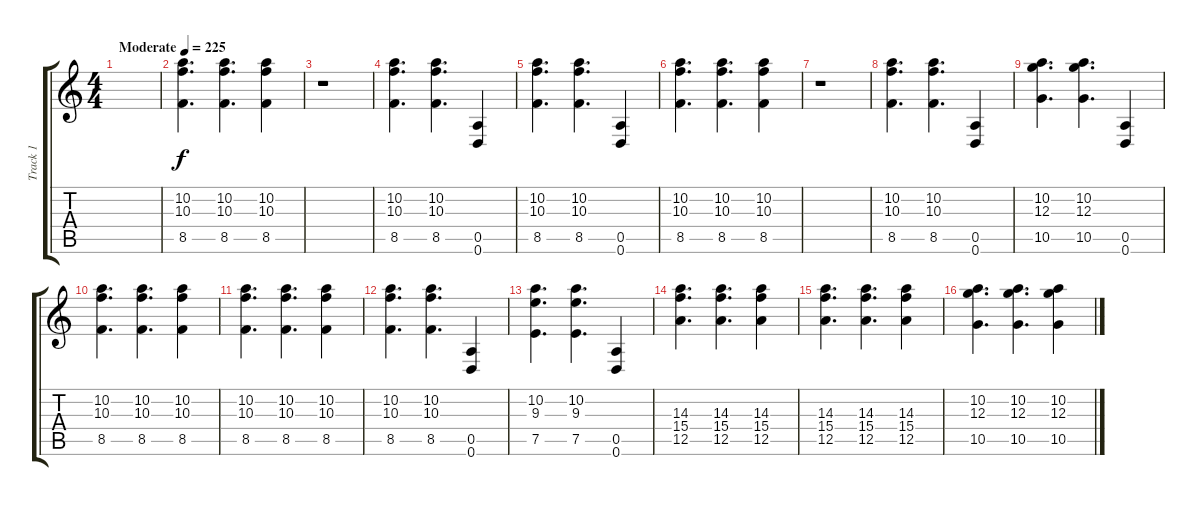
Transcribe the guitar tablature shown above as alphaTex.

\track ("Track 1" "Track 1") {instrument distortionguitar}
\staff {score tabs}
\tuning (E4 B3 G3 D3 A2 D2) {hide}
\ts (4 4)
\tempo (225 "Moderate")
\clef g2
\ks c
|
(10.2 10.3 8.5).4{d} (10.2 10.3 8.5).4{d} (10.2 10.3 8.5).4 |
r.1 |
(10.2 10.3 8.5).4{d} (10.2 10.3 8.5).4{d} (0.5 0.6).4 |
(10.2 10.3 8.5).4{d} (10.2 10.3 8.5).4{d} (0.5 0.6).4 |
(10.2 10.3 8.5).4{d} (10.2 10.3 8.5).4{d} (10.2 10.3 8.5).4 |
r.1 |
(10.2 10.3 8.5).4{d} (10.2 10.3 8.5).4{d} (0.5 0.6).4 |
(10.2 12.3 10.5).4{d} (10.2 12.3 10.5).4{d} (0.5 0.6).4 |
(10.2 10.3 8.5).4{d} (10.2 10.3 8.5).4{d} (10.2 10.3 8.5).4 |
(10.2 10.3 8.5).4{d} (10.2 10.3 8.5).4{d} (10.2 10.3 8.5).4 |
(10.2 10.3 8.5).4{d} (10.2 10.3 8.5).4{d} (0.5 0.6).4 |
(10.2 9.3 7.5).4{d} (10.2 9.3 7.5).4{d} (0.5 0.6).4 |
(14.3 15.4 12.5).4{d} (14.3 15.4 12.5).4{d} (14.3 15.4 12.5).4 |
(14.3 15.4 12.5).4{d} (14.3 15.4 12.5).4{d} (14.3 15.4 12.5).4 |
(10.2 12.3 10.5).4{d} (10.2 12.3 10.5).4{d} (10.2 12.3 10.5).4
